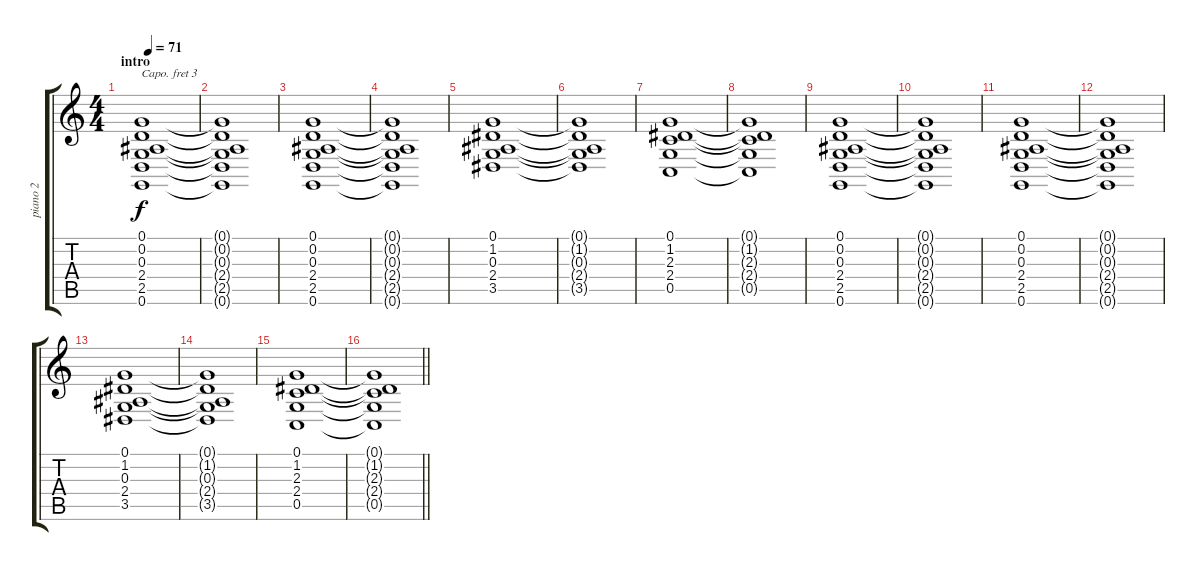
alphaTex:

\track ("piano 2" "piano 2") {instrument electricpiano1}
\staff {score tabs}
\capo 3
\tuning (E4 B3 G3 D3 A2 E2) {hide}
\ts (4 4)
\section ("" "intro")
\tempo 71
\clef g2
\ks c
(0.1 0.2 0.3 2.4 2.5 0.6).1{dy f instrument electricpiano1} |
(0.1{t} 0.2{t} 0.3{t} 2.4{t} 2.5{t} 0.6{t}).1 |
(0.1 0.2 0.3 2.4 2.5 0.6).1 |
(0.1{t} 0.2{t} 0.3{t} 2.4{t} 2.5{t} 0.6{t}).1 |
(0.1 1.2 0.3 2.4 3.5).1 |
(0.1{t} 1.2{t} 0.3{t} 2.4{t} 3.5{t}).1 |
(0.1 1.2 2.3 2.4 0.5).1 |
(0.1{t} 1.2{t} 2.3{t} 2.4{t} 0.5{t}).1 |
(0.1 0.2 0.3 2.4 2.5 0.6).1 |
(0.1{t} 0.2{t} 0.3{t} 2.4{t} 2.5{t} 0.6{t}).1 |
(0.1 0.2 0.3 2.4 2.5 0.6).1 |
(0.1{t} 0.2{t} 0.3{t} 2.4{t} 2.5{t} 0.6{t}).1 |
(0.1 1.2 0.3 2.4 3.5).1 |
(0.1{t} 1.2{t} 0.3{t} 2.4{t} 3.5{t}).1 |
(0.1 1.2 2.3 2.4 0.5).1 |
\barLineRight lightlight
(0.1{t} 1.2{t} 2.3{t} 2.4{t} 0.5{t}).1
